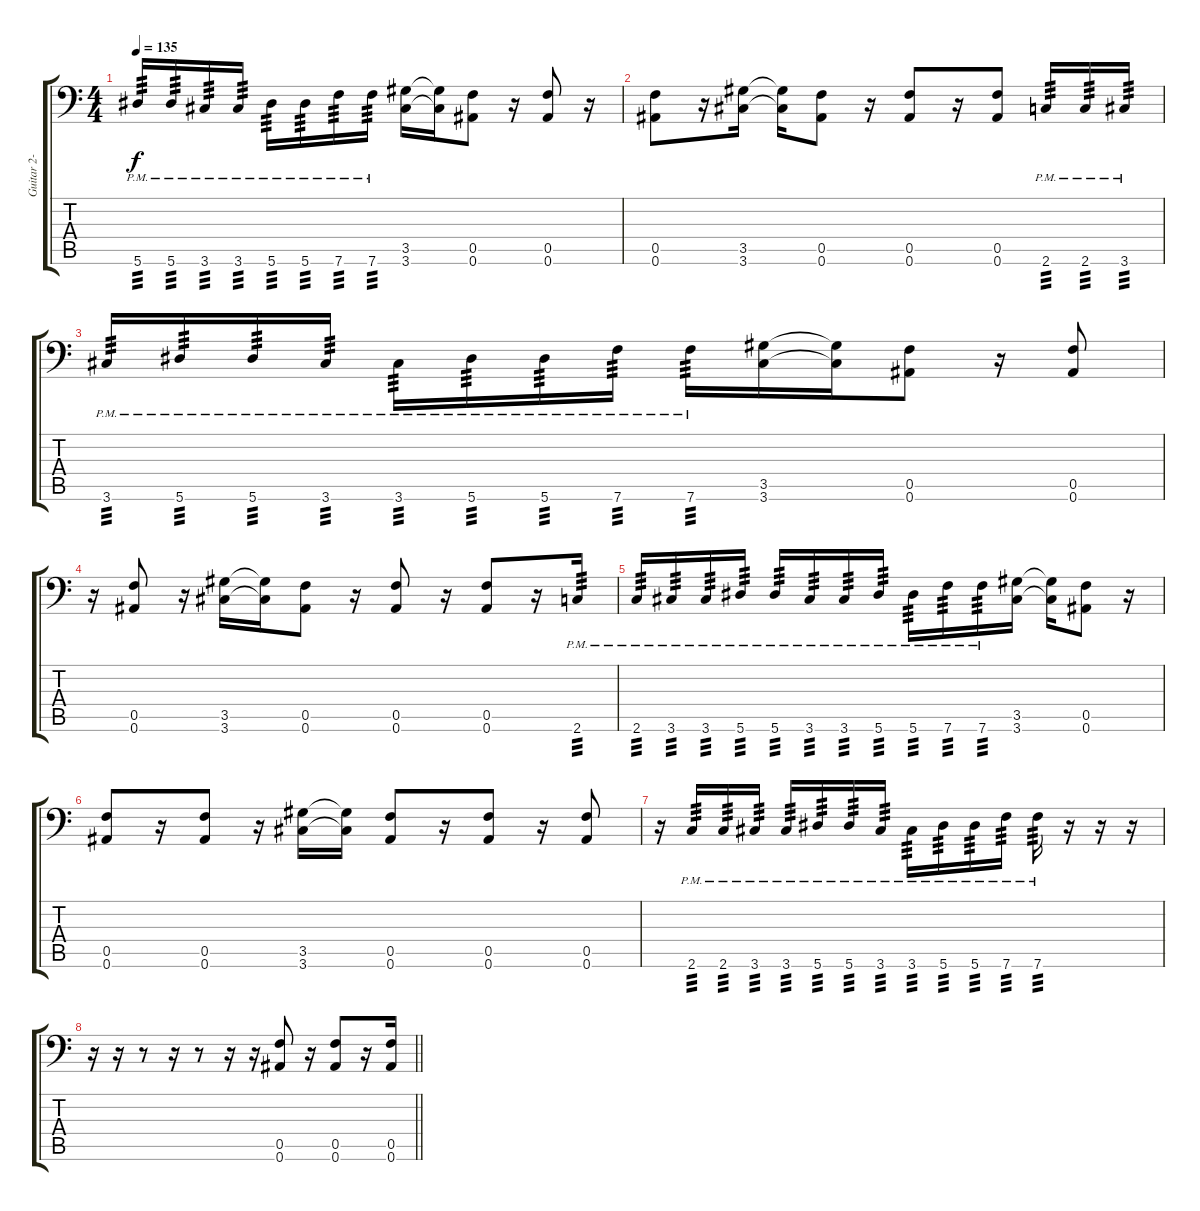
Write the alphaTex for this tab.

\track ("Guitar 2- Right Side" "Guitar 2- ") {instrument distortionguitar}
\staff {score tabs}
\tuning (C4 G3 Eb3 Bb2 F2 Bb1) {hide}
\ts (4 4)
\tempo 135
\clef f4
\ks c
5.6{pm}.16{tp 3 dy f} 5.6{pm}.16{tp 3} 3.6{pm}.16{tp 3} 3.6{pm}.16{tp 3} 5.6{pm}.16{tp 3} 5.6{pm}.16{tp 3} 7.6{pm}.16{tp 3} 7.6{pm}.16{tp 3} (3.5 3.6).16 (3.5{t} 3.6{t}).16 (0.5 0.6).8 r.16 (0.5 0.6).8 r.16 |
(0.5 0.6).8 r.16 (3.5 3.6).16 (3.5{t} 3.6{t}).16 (0.5 0.6).8 r.16 (0.5 0.6).8 r.16 (0.5 0.6).8 2.6{pm}.16{tp 3} 2.6{pm}.16{tp 3} 3.6{pm}.16{tp 3} |
3.6{pm}.16{tp 3} 5.6{pm}.16{tp 3} 5.6{pm}.16{tp 3} 3.6{pm}.16{tp 3} 3.6{pm}.16{tp 3} 5.6{pm}.16{tp 3} 5.6{pm}.16{tp 3} 7.6{pm}.16{tp 3} 7.6{pm}.16{tp 3} (3.5 3.6).16 (3.5{t} 3.6{t}).16 (0.5 0.6).8 r.16 (0.5 0.6).8 |
r.16 (0.5 0.6).8 r.16 (3.5 3.6).16 (3.5{t} 3.6{t}).16 (0.5 0.6).8 r.16 (0.5 0.6).8 r.16 (0.5 0.6).8 r.16 2.6{pm}.16{tp 3} |
2.6{pm}.16{tp 3} 3.6{pm}.16{tp 3} 3.6{pm}.16{tp 3} 5.6{pm}.16{tp 3} 5.6{pm}.16{tp 3} 3.6{pm}.16{tp 3} 3.6{pm}.16{tp 3} 5.6{pm}.16{tp 3} 5.6{pm}.16{tp 3} 7.6{pm}.16{tp 3} 7.6{pm}.16{tp 3} (3.5 3.6).16 (3.5{t} 3.6{t}).16 (0.5 0.6).8 r.16 |
(0.5 0.6).8 r.16 (0.5 0.6).8 r.16 (3.5 3.6).16 (3.5{t} 3.6{t}).16 (0.5 0.6).8 r.16 (0.5 0.6).8 r.16 (0.5 0.6).8 |
r.16 2.6{pm}.16{tp 3} 2.6{pm}.16{tp 3} 3.6{pm}.16{tp 3} 3.6{pm}.16{tp 3} 5.6{pm}.16{tp 3} 5.6{pm}.16{tp 3} 3.6{pm}.16{tp 3} 3.6{pm}.16{tp 3} 5.6{pm}.16{tp 3} 5.6{pm}.16{tp 3} 7.6{pm}.16{tp 3} 7.6{pm}.16{tp 3} r.16 r.16 r.16 |
\barLineRight lightlight
r.16 r.16 r.8 r.16 r.8 r.16 r.16 (0.5 0.6).8 r.16 (0.5 0.6).8 r.16 (0.5 0.6).16
